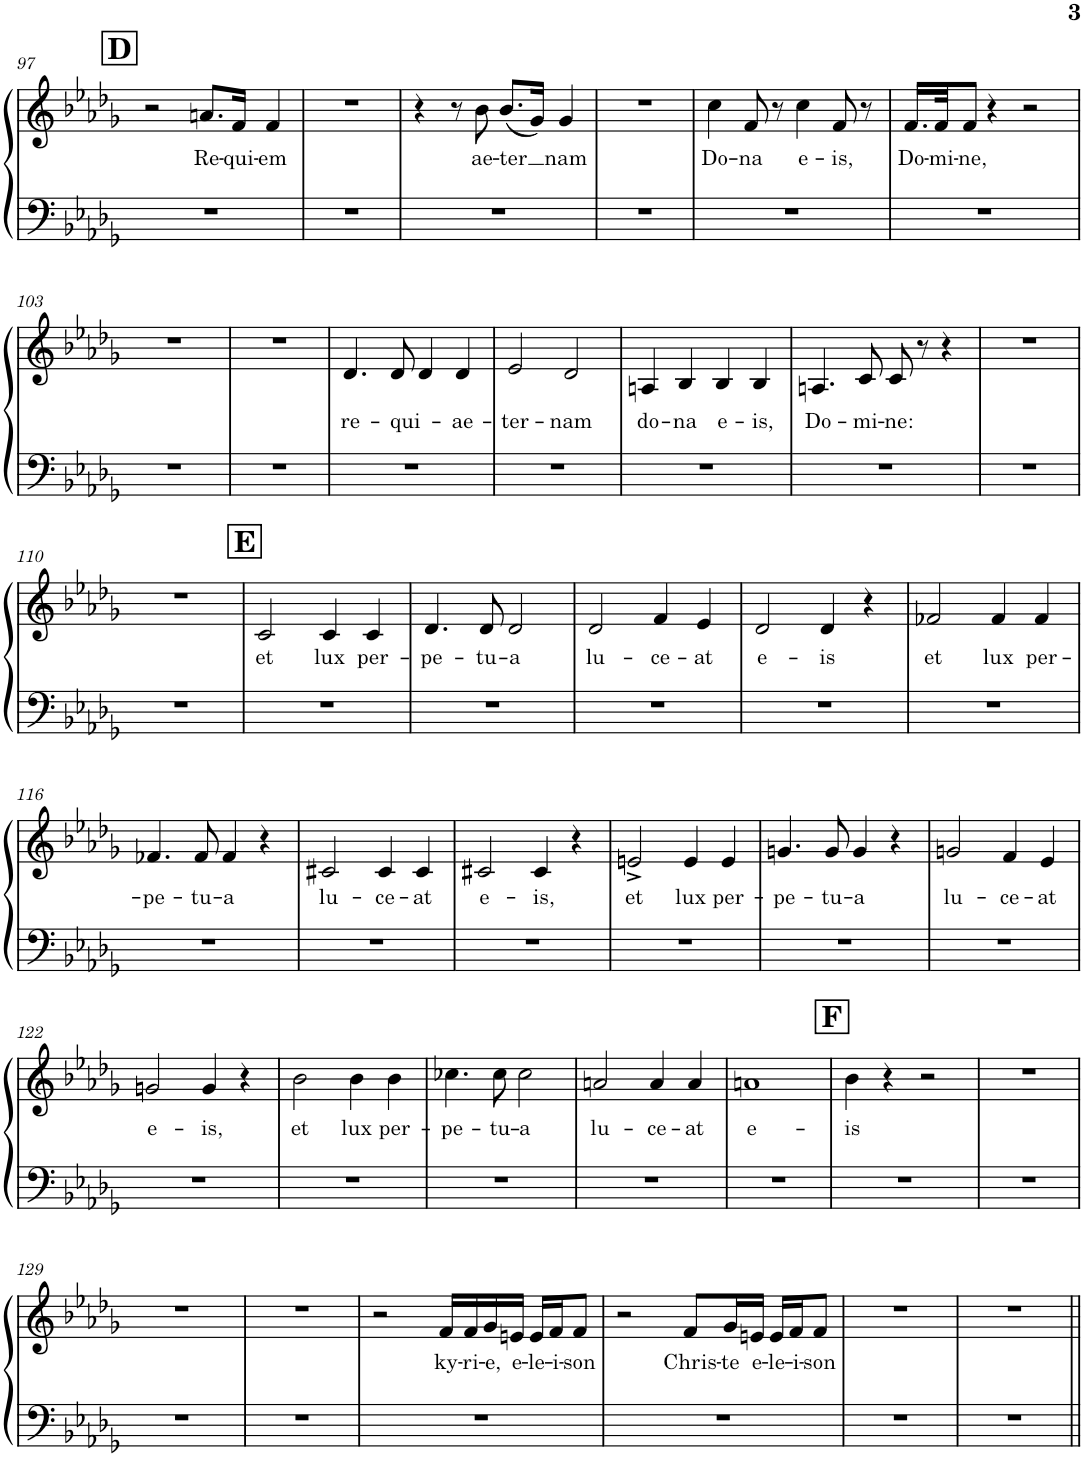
**kern	**kern	**text
*part1	*part1	*part1
*staff2	*staff1	*staff1
*I"Piano	*	*
*I'Pno.	*	*
!!LO:PB:g=z
*clefF4	*clefG2	*
*k[b-e-a-d-g-]	*k[b-e-a-d-g-]	*
*M4/4	*M4/4	*
*met(c)	*met(c)	*
!!LO:REH:place=s1:a:B:cj:fs=14:t=D
=97	=97	=97
1r	2r	.
!	!	!LO:LY:b
.	8.an/L	Re-
!	!	!LO:LY:b
.	16f/Jk	-qui-
!	!	!LO:LY:b
.	4f/	-em
=98	=98	=98
1r	1r	.
=99	=99	=99
1r	4r	.
.	8r	.
!	!	!LO:LY:b
.	8b-\	ae-
!	!	!LO:LY:b
.	(8.b-/L	-ter
.	16g-/Jk)	.
!	!	!LO:LY:b
.	4g-/	nam
=100	=100	=100
1r	1r	.
=101	=101	=101
!	!	!LO:LY:b
1r	4cc\	Do-
!	!	!LO:LY:b
.	8f/	-na
.	8r	.
!	!	!LO:LY:b
.	4cc\	e-
!	!	!LO:LY:b
.	8f/	-is,
.	8r	.
=102	=102	=102
!	!	!LO:LY:b
1r	16.f/LL	Do-
!	!	!LO:LY:b
.	32f/JK	-mi-
!	!	!LO:LY:b
.	8f/J	-ne,
.	4r	.
.	2r	.
!!LO:LB:g=z
=103	=103	=103
1r	1r	.
=104	=104	=104
1r	1r	.
=105	=105	=105
!	!	!LO:LY:b
1r	4.d-/	re-
!	!	!LO:LY:b
.	8d-/	-qui-
.	4d-/	.
!	!	!LO:LY:b
.	4d-/	ae-
=106	=106	=106
!	!	!LO:LY:b
1r	2e-/	-ter-
!	!	!LO:LY:b
.	2d-/	-nam
=107	=107	=107
!	!	!LO:LY:b
1r	4An/	do-
!	!	!LO:LY:b
.	4B-/	-na
!	!	!LO:LY:b
.	4B-/	e-
!	!	!LO:LY:b
.	4B-/	-is,
=108	=108	=108
!	!	!LO:LY:b
1r	4.An/	Do-
!	!	!LO:LY:b
.	8c/	-mi-
!	!	!LO:LY:b
.	8c/	-ne:
.	8r	.
.	4r	.
=109	=109	=109
1r	1r	.
!!LO:LB:g=z
=110	=110	=110
1r	1r	.
!!LO:REH:place=s1:a:B:cj:fs=14:t=E
=111	=111	=111
!	!	!LO:LY:b
1r	2c/	et
!	!	!LO:LY:b
.	4c/	lux
!	!	!LO:LY:b
.	4c/	per-
=112	=112	=112
!	!	!LO:LY:b
1r	4.d-/	-pe-
!	!	!LO:LY:b
.	8d-/	-tu-
!	!	!LO:LY:b
.	2d-/	-a
=113	=113	=113
!	!	!LO:LY:b
1r	2d-/	lu-
!	!	!LO:LY:b
.	4f/	-ce-
!	!	!LO:LY:b
.	4e-/	-at
=114	=114	=114
!	!	!LO:LY:b
1r	2d-/	e-
!	!	!LO:LY:b
.	4d-/	-is
.	4r	.
=115	=115	=115
!	!	!LO:LY:b
1r	2f-X/	et
!	!	!LO:LY:b
.	4f-/	lux
!	!	!LO:LY:b
.	4f-/	per-
!!LO:LB:g=z
=116	=116	=116
!	!	!LO:LY:b
1r	4.f-X/	-pe-
!	!	!LO:LY:b
.	8f-/	-tu-
!	!	!LO:LY:b
.	4f-/	-a
.	4r	.
=117	=117	=117
!	!	!LO:LY:b
1r	2c#X/	lu-
!	!	!LO:LY:b
.	4c#/	-ce-
!	!	!LO:LY:b
.	4c#/	-at
=118	=118	=118
!	!	!LO:LY:b
1r	2c#X/	e-
!	!	!LO:LY:b
.	4c#/	-is,
.	4r	.
=119	=119	=119
!	!	!LO:LY:b
1r	2en^/	et
!	!	!LO:LY:b
.	4e/	lux
!	!	!LO:LY:b
.	4e/	per-
=120	=120	=120
!	!	!LO:LY:b
1r	4.gn/	-pe-
!	!	!LO:LY:b
.	8g/	-tu-
!	!	!LO:LY:b
.	4g/	-a
.	4r	.
=121	=121	=121
!	!	!LO:LY:b
1r	2gn/	lu-
!	!	!LO:LY:b
.	4f/	-ce-
!	!	!LO:LY:b
.	4e-/	-at
!!LO:LB:g=z
=122	=122	=122
!	!	!LO:LY:b
1r	2gn/	e-
!	!	!LO:LY:b
.	4g/	-is,
.	4r	.
=123	=123	=123
!	!	!LO:LY:b
1r	2b-\	et
!	!	!LO:LY:b
.	4b-\	lux
!	!	!LO:LY:b
.	4b-\	per-
=124	=124	=124
!	!	!LO:LY:b
1r	4.cc-X\	-pe-
!	!	!LO:LY:b
.	8cc-\	-tu-
!	!	!LO:LY:b
.	2cc-\	-a
=125	=125	=125
!	!	!LO:LY:b
1r	2an/	lu-
!	!	!LO:LY:b
.	4a/	-ce-
!	!	!LO:LY:b
.	4a/	-at
=126	=126	=126
!	!	!LO:LY:b
1r	1an	e-
!!LO:REH:place=s1:a:B:cj:fs=14:t=F
=127	=127	=127
!	!	!LO:LY:b
1r	4b-\	-is
.	4r	.
.	2r	.
=128	=128	=128
1r	1r	.
!!LO:LB:g=z
=129	=129	=129
1r	1r	.
=130	=130	=130
1r	1r	.
=131	=131	=131
1r	2r	.
!	!	!LO:LY:b
.	16f/LL	ky-
!	!	!LO:LY:b
.	16f/	-ri-
!	!	!LO:LY:b
.	16g-/	-e,
!	!	!LO:LY:b
.	16en/JJ	e-
!	!	!LO:LY:b
.	16e/LL	-le-
!	!	!LO:LY:b
.	16f/J	-i-
!	!	!LO:LY:b
.	8f/J	-son
=132	=132	=132
1r	2r	.
!	!	!LO:LY:b
.	8f/L	Chris-
!	!	!LO:LY:b
.	16g-/L	-te
!	!	!LO:LY:b
.	16en/JJ	e-
!	!	!LO:LY:b
.	16e/LL	-le-
!	!	!LO:LY:b
.	16f/J	-i-
!	!	!LO:LY:b
.	8f/J	-son
=133	=133	=133
1r	1r	.
=134	=134	=134
1r	1r	.
=||	=||	=||
*-	*-	*-
